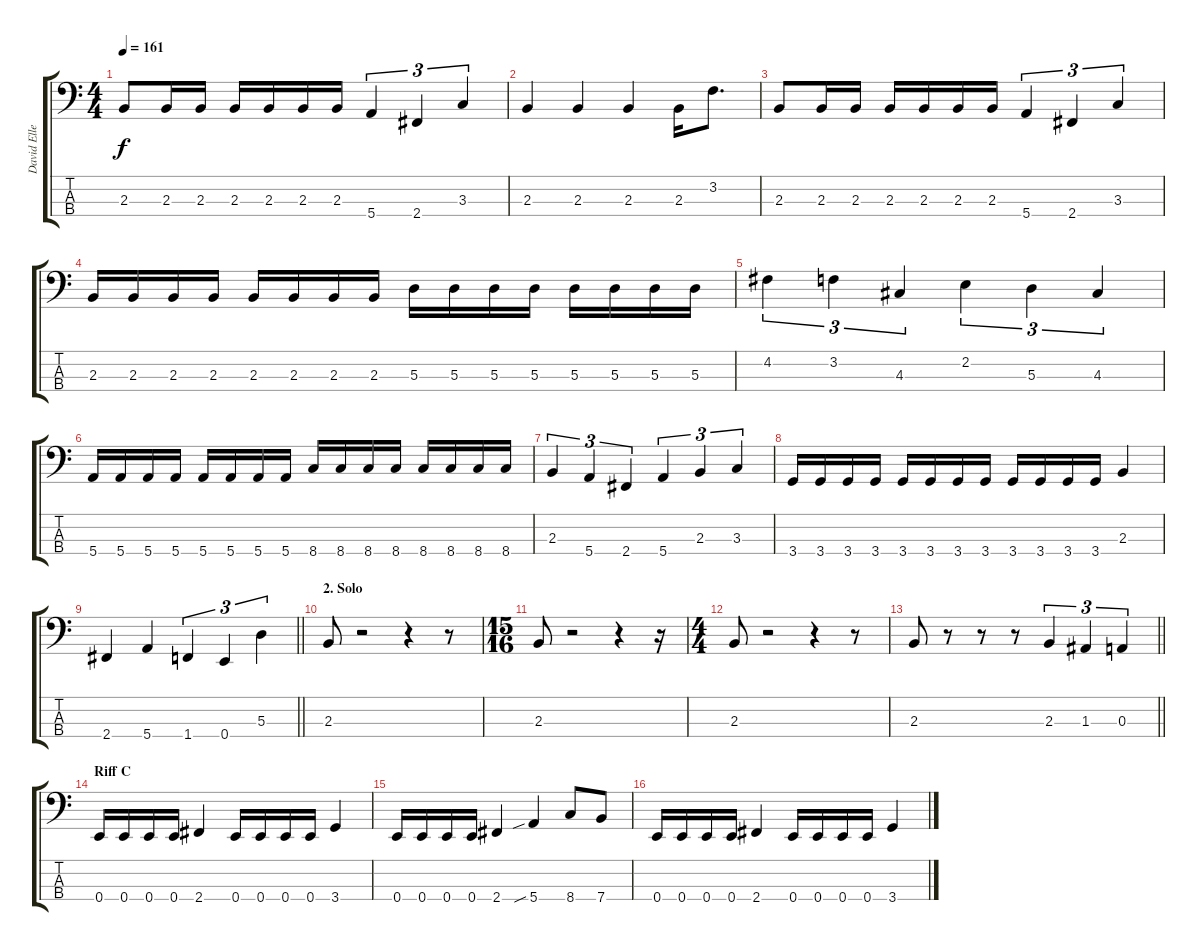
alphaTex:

\track ("David Ellefson" "David Elle") {instrument electricbasspick}
\staff {score tabs}
\tuning (G2 D2 A1 E1) {hide}
\ts (4 4)
\tempo 161
\clef f4
\ks c
2.3.8{dy f} 2.3.16 2.3.16 2.3.16 2.3.16 2.3.16 2.3.16 5.4.4{tu (3 2)} 2.4.4{tu (3 2)} 3.3.4{tu (3 2)} |
2.3.4 2.3.4 2.3.4 2.3.16 3.2.8{d} |
2.3.8 2.3.16 2.3.16 2.3.16 2.3.16 2.3.16 2.3.16 5.4.4{tu (3 2)} 2.4.4{tu (3 2)} 3.3.4{tu (3 2)} |
2.3.16 2.3.16 2.3.16 2.3.16 2.3.16 2.3.16 2.3.16 2.3.16 5.3.16 5.3.16 5.3.16 5.3.16 5.3.16 5.3.16 5.3.16 5.3.16 |
4.2.4{tu (3 2)} 3.2.4{tu (3 2)} 4.3.4{tu (3 2)} 2.2.4{tu (3 2)} 5.3.4{tu (3 2)} 4.3.4{tu (3 2)} |
5.4.16 5.4.16 5.4.16 5.4.16 5.4.16 5.4.16 5.4.16 5.4.16 8.4.16 8.4.16 8.4.16 8.4.16 8.4.16 8.4.16 8.4.16 8.4.16 |
2.3.4{tu (3 2)} 5.4.4{tu (3 2)} 2.4.4{tu (3 2)} 5.4.4{tu (3 2)} 2.3.4{tu (3 2)} 3.3.4{tu (3 2)} |
3.4.16 3.4.16 3.4.16 3.4.16 3.4.16 3.4.16 3.4.16 3.4.16 3.4.16 3.4.16 3.4.16 3.4.16 2.3.4 |
\barLineRight lightlight
2.4.4 5.4.4 1.4.4{tu (3 2)} 0.4.4{tu (3 2)} 5.3.4{tu (3 2)} |
\section ("" "2. Solo")
2.3.8 r.2 r.4 r.8 |
\ts (15 16)
2.3.8 r.2 r.4 r.16 |
\ts (4 4)
2.3.8 r.2 r.4 r.8 |
\barLineRight lightlight
2.3.8 r.8 r.8 r.8 2.3.4{tu (3 2)} 1.3.4{tu (3 2)} 0.3.4{tu (3 2)} |
\section ("" "Riff C")
0.4.16 0.4.16 0.4.16 0.4.16 2.4.4 0.4.16 0.4.16 0.4.16 0.4.16 3.4.4 |
0.4.16 0.4.16 0.4.16 0.4.16 2.4.4 5.4{sib}.4 8.4.8 7.4.8 |
0.4.16 0.4.16 0.4.16 0.4.16 2.4.4 0.4.16 0.4.16 0.4.16 0.4.16 3.4.4
